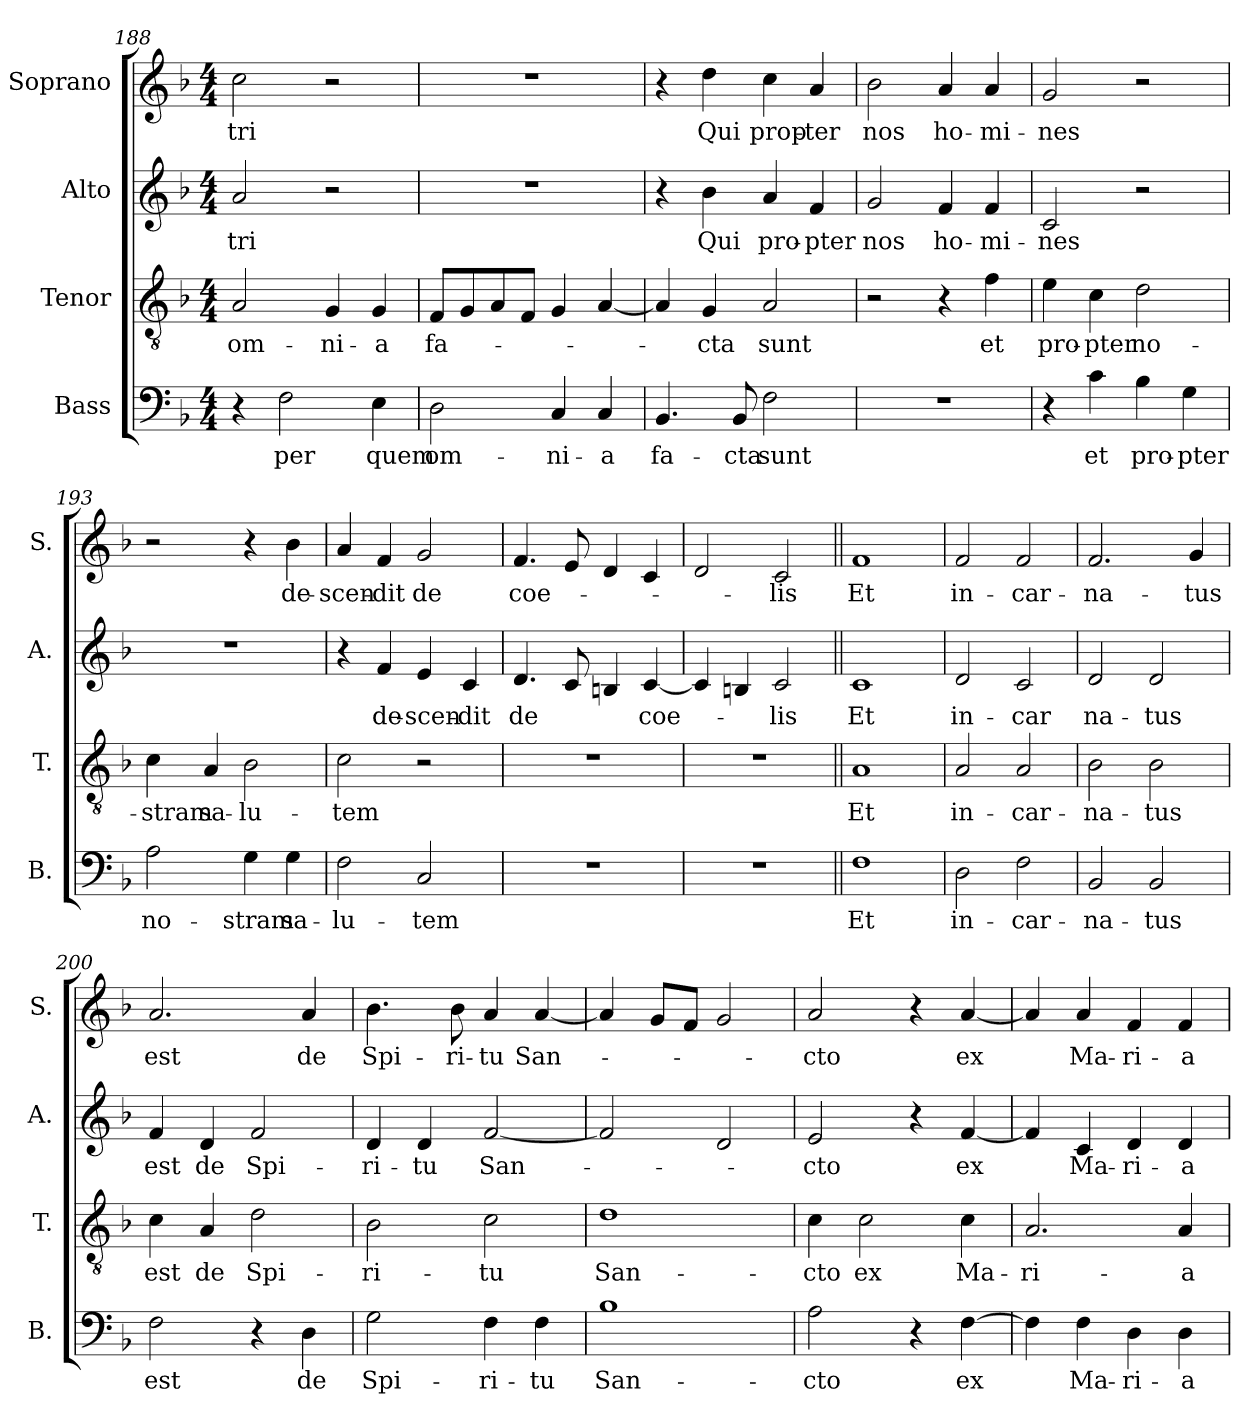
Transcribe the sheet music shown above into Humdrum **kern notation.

**kern	**text	**kern	**text	**kern	**text	**kern	**text
*part4	*part4	*part3	*part3	*part2	*part2	*part1	*part1
*staff4	*staff4	*staff3	*staff3	*staff2	*staff2	*staff1	*staff1
*I"Bass	*	*I"Tenor	*	*I"Alto	*	*I"Soprano	*
*I'B.	*	*I'T.	*	*I'A.	*	*I'S.	*
*clefF4	*	*clefGv2	*	*clefG2	*	*clefG2	*
*	*	*ITrd7c12	*	*	*	*	*
*k[b-]	*	*k[b-]	*	*k[b-]	*	*k[b-]	*
*F:	*	*F:	*	*F:	*	*F:	*
*M4/4	*	*M4/4	*	*M4/4	*	*M4/4	*
=188	=188	=188	=188	=188	=188	=188	=188
!	!	!	!LO:LY:b	!	!LO:LY:b	!	!LO:LY:b
4r	.	2AA/	om-	2a/	-tri	2cc\	-tri
!	!LO:LY:b	!	!	!	!	!	!
2F\	per	.	.	.	.	.	.
!	!	!	!LO:LY:b	!	!	!	!
.	.	4GG/	-ni-	2r	.	2r	.
!	!LO:LY:b	!	!LO:LY:b	!	!	!	!
4E\	quem	4GG/	-a	.	.	.	.
=189	=189	=189	=189	=189	=189	=189	=189
!	!LO:LY:b	!	!LO:LY:b	!	!	!	!
2D\	om-	8FF/L	fa-	1r	.	1r	.
.	.	8GG/	.	.	.	.	.
.	.	8AA/	.	.	.	.	.
.	.	8FF/J	.	.	.	.	.
!	!LO:LY:b	!	!	!	!	!	!
4C/	-ni-	4GG/	.	.	.	.	.
!	!LO:LY:b	!	!	!	!	!	!
4C/	-a	[4AA/	.	.	.	.	.
=190	=190	=190	=190	=190	=190	=190	=190
!	!LO:LY:b	!	!	!	!	!	!
4.BB-/	fa-	4AA/]	.	4r	.	4r	.
!	!	!	!LO:LY:b	!	!LO:LY:b	!	!LO:LY:b
.	.	4GG/	-cta	4b-\	Qui	4dd\	Qui
!	!LO:LY:b	!	!	!	!	!	!
8BB-/	-cta	.	.	.	.	.	.
!	!LO:LY:b	!	!LO:LY:b	!	!LO:LY:b	!	!LO:LY:b
2F\	sunt	2AA/	sunt	4a/	pro-	4cc\	prop-
!	!	!	!	!	!LO:LY:b	!	!LO:LY:b
.	.	.	.	4f/	-pter	4a/	-ter
=191	=191	=191	=191	=191	=191	=191	=191
!	!	!	!	!	!LO:LY:b	!	!LO:LY:b
1r	.	2r	.	2g/	nos	2b-\	nos
!	!	!	!	!	!LO:LY:b	!	!LO:LY:b
.	.	4r	.	4f/	ho-	4a/	ho-
!	!	!	!LO:LY:b	!	!LO:LY:b	!	!LO:LY:b
.	.	4F\	et	4f/	-mi-	4a/	-mi-
!!LO:LB:g=z
=192	=192	=192	=192	=192	=192	=192	=192
!	!	!	!LO:LY:b	!	!LO:LY:b	!	!LO:LY:b
4r	.	4E\	pro-	2c/	-nes	2g/	-nes
!	!LO:LY:b	!	!LO:LY:b	!	!	!	!
4c\	et	4C\	-pter	.	.	.	.
!	!LO:LY:b	!	!LO:LY:b	!	!	!	!
4B-\	pro-	2D\	no-	2r	.	2r	.
!	!LO:LY:b	!	!	!	!	!	!
4G\	-pter	.	.	.	.	.	.
=193	=193	=193	=193	=193	=193	=193	=193
!	!LO:LY:b	!	!LO:LY:b	!	!	!	!
2A\	no-	4C\	-stram	1r	.	2r	.
!	!	!	!LO:LY:b	!	!	!	!
.	.	4AA/	sa-	.	.	.	.
!	!LO:LY:b	!	!LO:LY:b	!	!	!	!
4G\	-stram	2BB-\	-lu-	.	.	4r	.
!	!LO:LY:b	!	!	!	!	!	!LO:LY:b
4G\	sa-	.	.	.	.	4b-\	de-
=194	=194	=194	=194	=194	=194	=194	=194
!	!LO:LY:b	!	!LO:LY:b	!	!	!	!LO:LY:b
2F\	-lu-	2C\	-tem	4r	.	4a/	-scen-
!	!	!	!	!	!LO:LY:b	!	!LO:LY:b
.	.	.	.	4f/	de-	4f/	-dit
!	!LO:LY:b	!	!	!	!LO:LY:b	!	!LO:LY:b
2C/	-tem	2r	.	4e/	-scen-	2g/	de
!	!	!	!	!	!LO:LY:b	!	!
.	.	.	.	4c/	-dit	.	.
=195	=195	=195	=195	=195	=195	=195	=195
!	!	!	!	!	!LO:LY:b	!	!LO:LY:b
1r	.	1r	.	4.d/	de	4.f/	coe-
.	.	.	.	8c/	.	8e/	.
.	.	.	.	4Bn/	.	4d/	.
!	!	!	!	!	!LO:LY:b	!	!
.	.	.	.	[4c/	coe-	4c/	.
=196	=196	=196	=196	=196	=196	=196	=196
1r	.	1r	.	4c/]	.	2d/	.
.	.	.	.	4Bn/	.	.	.
!	!	!	!	!	!LO:LY:b	!	!LO:LY:b
.	.	.	.	2c/	-lis	2c/	-lis
!!LO:LB:g=z
=197||	=197||	=197||	=197||	=197||	=197||	=197||	=197||
!	!LO:LY:b	!	!LO:LY:b	!	!LO:LY:b	!	!LO:LY:b
1F	Et	1AA	Et	1c	Et	1f	Et
=198	=198	=198	=198	=198	=198	=198	=198
!	!LO:LY:b	!	!LO:LY:b	!	!LO:LY:b	!	!LO:LY:b
2D\	in-	2AA/	in-	2d/	in-	2f/	in-
!	!LO:LY:b	!	!LO:LY:b	!	!LO:LY:b	!	!LO:LY:b
2F\	-car-	2AA/	-car-	2c/	-car	2f/	-car-
=199	=199	=199	=199	=199	=199	=199	=199
!	!LO:LY:b	!	!LO:LY:b	!	!LO:LY:b	!	!LO:LY:b
2BB-/	-na-	2BB-\	-na-	2d/	na-	2.f/	-na-
!	!LO:LY:b	!	!LO:LY:b	!	!LO:LY:b	!	!
2BB-/	-tus	2BB-\	-tus	2d/	-tus	.	.
!	!	!	!	!	!	!	!LO:LY:b
.	.	.	.	.	.	4g/	-tus
=200	=200	=200	=200	=200	=200	=200	=200
!	!LO:LY:b	!	!LO:LY:b	!	!LO:LY:b	!	!LO:LY:b
2F\	est	4C\	est	4f/	est	2.a/	est
!	!	!	!LO:LY:b	!	!LO:LY:b	!	!
.	.	4AA/	de	4d/	de	.	.
!	!	!	!LO:LY:b	!	!LO:LY:b	!	!
4r	.	2D\	Spi-	2f/	Spi-	.	.
!	!LO:LY:b	!	!	!	!	!	!LO:LY:b
4D\	de	.	.	.	.	4a/	de
=201	=201	=201	=201	=201	=201	=201	=201
!	!LO:LY:b	!	!LO:LY:b	!	!LO:LY:b	!	!LO:LY:b
2G\	Spi-	2BB-\	-ri-	4d/	-ri-	4.b-\	Spi-
!	!	!	!	!	!LO:LY:b	!	!
.	.	.	.	4d/	-tu	.	.
!	!	!	!	!	!	!	!LO:LY:b
.	.	.	.	.	.	8b-\	-ri-
!	!LO:LY:b	!	!LO:LY:b	!	!LO:LY:b	!	!LO:LY:b
4F\	-ri-	2C\	-tu	[2f/	San-	4a/	-tu
!	!LO:LY:b	!	!	!	!	!	!LO:LY:b
4F\	-tu	.	.	.	.	[4a/	San-
=202	=202	=202	=202	=202	=202	=202	=202
!	!LO:LY:b	!	!LO:LY:b	!	!	!	!
1B-	San-	1D	San-	2f/]	.	4a/]	.
.	.	.	.	.	.	8g/L	.
.	.	.	.	.	.	8f/J	.
.	.	.	.	2d/	.	2g/	.
=203	=203	=203	=203	=203	=203	=203	=203
!	!LO:LY:b	!	!LO:LY:b	!	!LO:LY:b	!	!LO:LY:b
2A\	-cto	4C\	-cto	2e/	-cto	2a/	-cto
!	!	!	!LO:LY:b	!	!	!	!
.	.	2C\	ex	.	.	.	.
4r	.	.	.	4r	.	4r	.
!	!LO:LY:b	!	!LO:LY:b	!	!LO:LY:b	!	!LO:LY:b
[4F\	ex	4C\	Ma-	[4f/	ex	[4a/	ex
!!LO:PB:g=z
=204	=204	=204	=204	=204	=204	=204	=204
!	!	!	!LO:LY:b	!	!	!	!
4F\]	.	2.AA/	-ri-	4f/]	.	4a/]	.
!	!LO:LY:b	!	!	!	!LO:LY:b	!	!LO:LY:b
4F\	Ma-	.	.	4c/	Ma-	4a/	Ma-
!	!LO:LY:b	!	!	!	!LO:LY:b	!	!LO:LY:b
4D\	-ri-	.	.	4d/	-ri-	4f/	-ri-
!	!LO:LY:b	!	!LO:LY:b	!	!LO:LY:b	!	!LO:LY:b
4D\	-a	4AA/	-a	4d/	-a	4f/	-a
=	=	=	=	=	=	=	=
*-	*-	*-	*-	*-	*-	*-	*-
